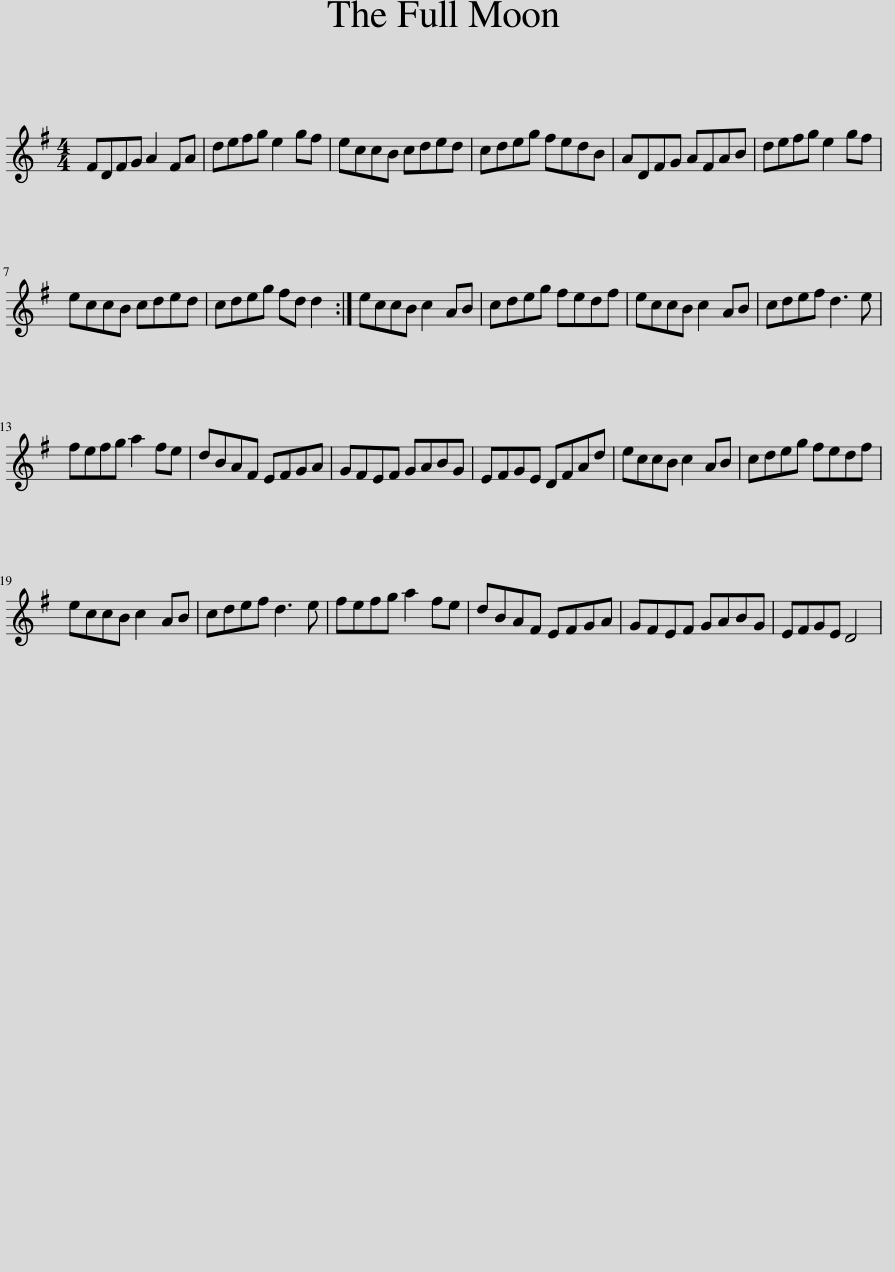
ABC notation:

X:1
L:1/8
M:4/4
I:linebreak $
K:G
V:1 treble
V:1
 FDFG A2 FA | defg e2 gf | eccB cded | cdeg fedB | ADFG AFAB | %5
 defg e2 gf |$ eccB cded | cdeg fd d2 :| eccB c2 AB | cdeg fedf | %10
 eccB c2 AB | cdef d3 e |$ fefg a2 fe | dBAF EFGA | GFEF GABG | %15
 EFGE DFAd | eccB c2 AB | cdeg fedf |$ eccB c2 AB | cdef d3 e | %20
 fefg a2 fe | dBAF EFGA | GFEF GABG | EFGE D4 | %24
